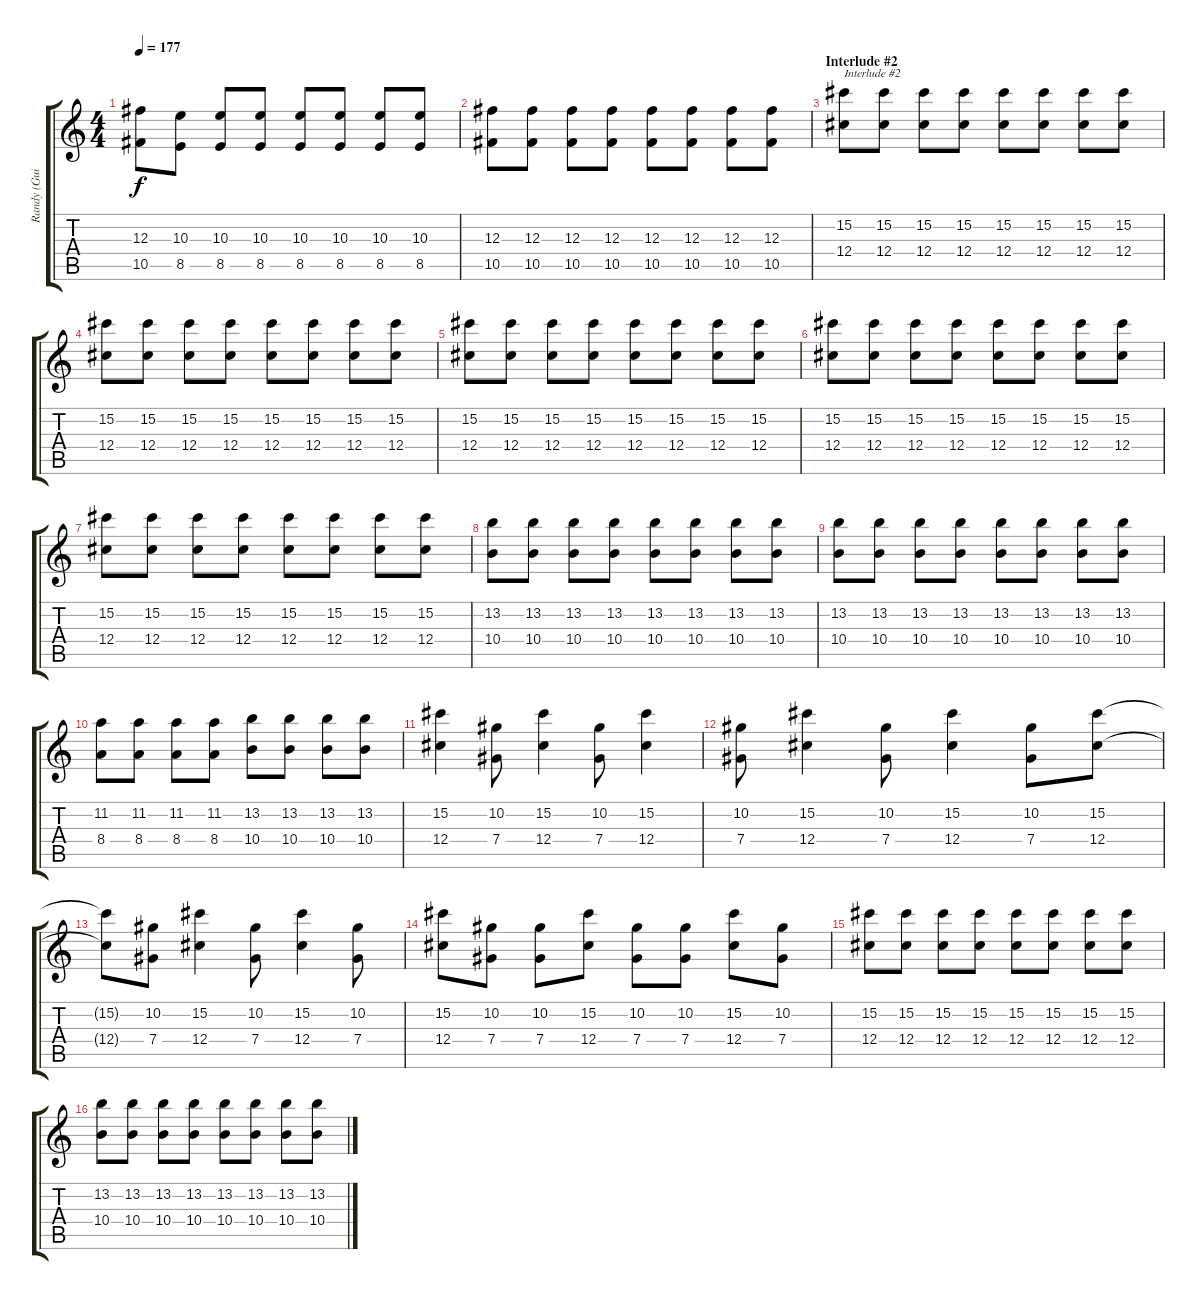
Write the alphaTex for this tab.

\track ("Randy (Guitar + Lyrics)" "Randy (Gui") {instrument overdrivenguitar}
\staff {score tabs}
\tuning (Eb4 Bb3 Gb3 Db3 Ab2 Db2) {hide}
\ts (4 4)
\tempo 177
\clef g2
\ks c
(12.3 10.5).8{dy f} (10.3 8.5).8 (10.3 8.5).8 (10.3 8.5).8 (10.3 8.5).8 (10.3 8.5).8 (10.3 8.5).8 (10.3 8.5).8 |
(12.3 10.5).8 (12.3 10.5).8 (12.3 10.5).8 (12.3 10.5).8 (12.3 10.5).8 (12.3 10.5).8 (12.3 10.5).8 (12.3 10.5).8 |
\section ("" "Interlude #2")
(15.2 12.4).8{txt "Interlude #2"} (15.2 12.4).8 (15.2 12.4).8 (15.2 12.4).8 (15.2 12.4).8 (15.2 12.4).8 (15.2 12.4).8 (15.2 12.4).8 |
(15.2 12.4).8 (15.2 12.4).8 (15.2 12.4).8 (15.2 12.4).8 (15.2 12.4).8 (15.2 12.4).8 (15.2 12.4).8 (15.2 12.4).8 |
(15.2 12.4).8 (15.2 12.4).8 (15.2 12.4).8 (15.2 12.4).8 (15.2 12.4).8 (15.2 12.4).8 (15.2 12.4).8 (15.2 12.4).8 |
(15.2 12.4).8 (15.2 12.4).8 (15.2 12.4).8 (15.2 12.4).8 (15.2 12.4).8 (15.2 12.4).8 (15.2 12.4).8 (15.2 12.4).8 |
(15.2 12.4).8 (15.2 12.4).8 (15.2 12.4).8 (15.2 12.4).8 (15.2 12.4).8 (15.2 12.4).8 (15.2 12.4).8 (15.2 12.4).8 |
(13.2 10.4).8 (13.2 10.4).8 (13.2 10.4).8 (13.2 10.4).8 (13.2 10.4).8 (13.2 10.4).8 (13.2 10.4).8 (13.2 10.4).8 |
(13.2 10.4).8 (13.2 10.4).8 (13.2 10.4).8 (13.2 10.4).8 (13.2 10.4).8 (13.2 10.4).8 (13.2 10.4).8 (13.2 10.4).8 |
(11.2 8.4).8 (11.2 8.4).8 (11.2 8.4).8 (11.2 8.4).8 (13.2 10.4).8 (13.2 10.4).8 (13.2 10.4).8 (13.2 10.4).8 |
(15.2 12.4).4 (10.2 7.4).8 (15.2 12.4).4 (10.2 7.4).8 (15.2 12.4).4 |
(10.2 7.4).8 (15.2 12.4).4 (10.2 7.4).8 (15.2 12.4).4 (10.2 7.4).8 (15.2 12.4).8 |
(15.2{t} 12.4{t}).8 (10.2 7.4).8 (15.2 12.4).4 (10.2 7.4).8 (15.2 12.4).4 (10.2 7.4).8 |
(15.2 12.4).8 (10.2 7.4).8 (10.2 7.4).8 (15.2 12.4).8 (10.2 7.4).8 (10.2 7.4).8 (15.2 12.4).8 (10.2 7.4).8 |
(15.2 12.4).8 (15.2 12.4).8 (15.2 12.4).8 (15.2 12.4).8 (15.2 12.4).8 (15.2 12.4).8 (15.2 12.4).8 (15.2 12.4).8 |
(13.2 10.4).8 (13.2 10.4).8 (13.2 10.4).8 (13.2 10.4).8 (13.2 10.4).8 (13.2 10.4).8 (13.2 10.4).8 (13.2 10.4).8
